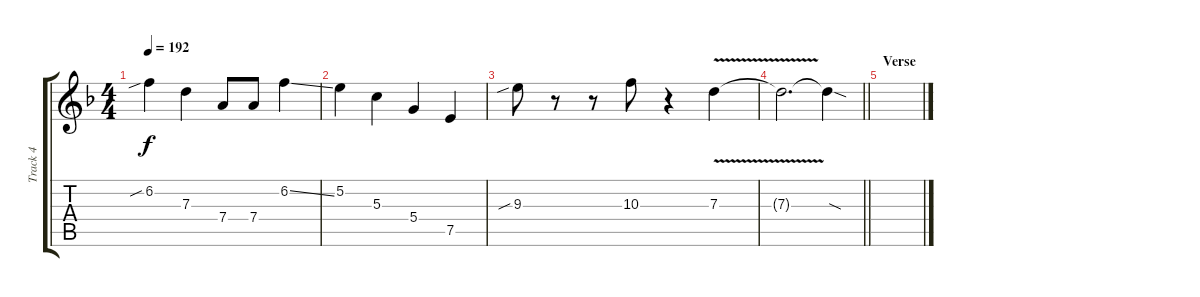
\track ("Track 4" "Track 4") {instrument distortionguitar}
\staff {score tabs}
\tuning (E4 B3 G3 D3 A2 D2) {hide}
\ts (4 4)
\tempo 192
\clef g2
\ks f
6.2{sib}.4{dy f} 7.3.4 7.4.8 7.4.8 6.2{ss}.4 |
5.2.4 5.3.4 5.4.4 7.5.4 |
9.3{sib}.8 r.8 r.8 10.3.8 r.4 7.3{v}.4 |
\barLineRight lightlight
7.3{t}.2{d} 7.3{sod t}.4 |
\section ("" "Verse")
